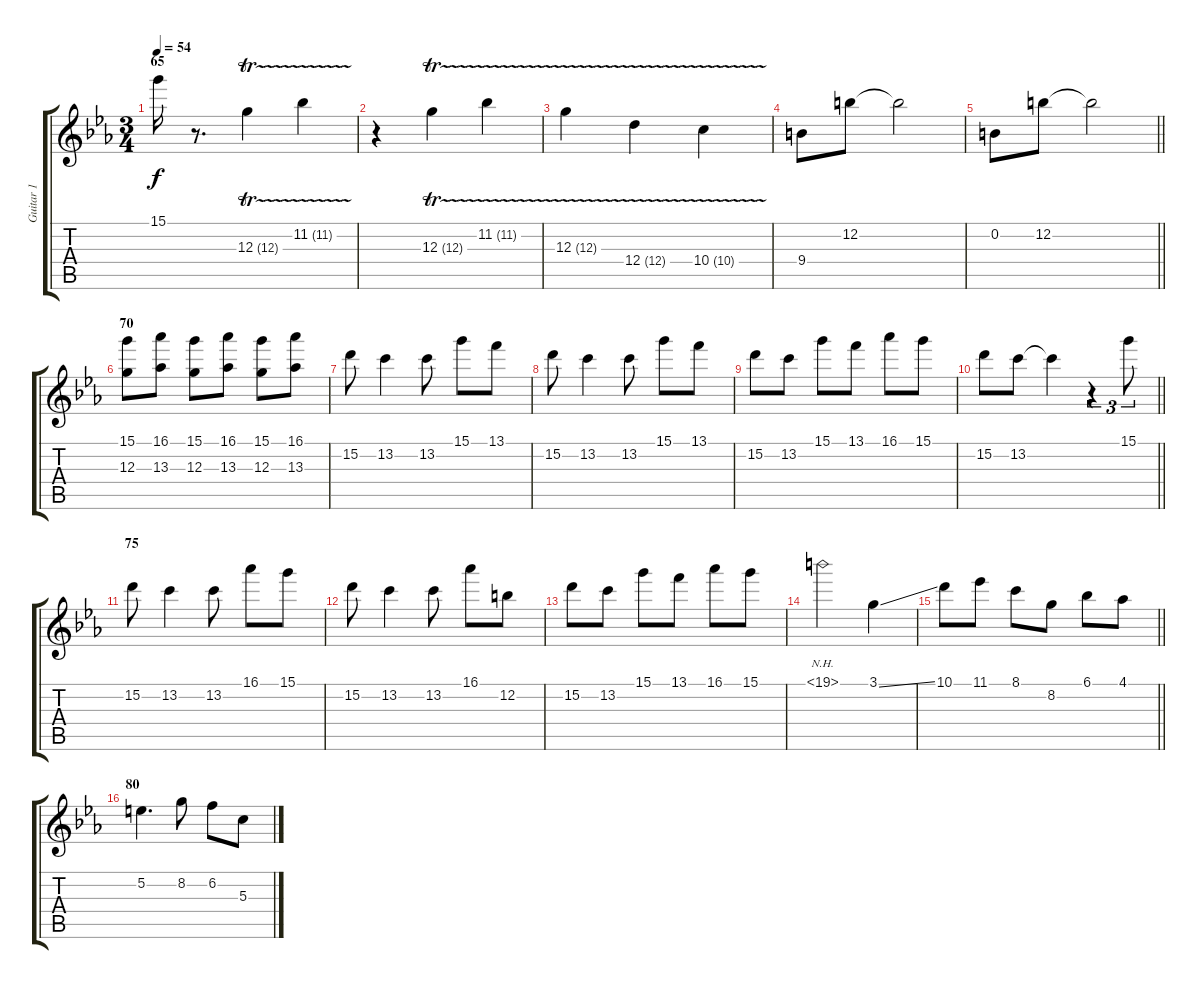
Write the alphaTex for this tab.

\track ("Guitar 1" "Guitar 1") {instrument acousticguitarnylon}
\staff {score tabs}
\tuning (E4 B3 G3 D3 A2 E2) {hide}
\ts (3 4)
\section ("" "65")
\tempo 54
\clef g2
\ks eb
15.1{t}.16{dy f} r.8{d} 12.3{tr (12 64)}.4 11.2{tr (11 64)}.4 |
r.4 12.3{tr (12 64)}.4 11.2{tr (11 64)}.4 |
12.3{tr (12 64)}.4 12.4{tr (12 64)}.4 10.4{tr (10 64)}.4 |
9.4.8 12.2.8 12.2{t}.2 |
\barLineRight lightlight
0.2.8 12.2.8 12.2{t}.2 |
\section ("" "70")
(15.1 12.3).8 (16.1 13.3).8 (15.1 12.3).8 (16.1 13.3).8 (15.1 12.3).8 (16.1 13.3).8 |
15.2.8 13.2.4 13.2.8 15.1.8 13.1.8 |
15.2.8 13.2.4 13.2.8 15.1.8 13.1.8 |
15.2.8 13.2.8 15.1.8 13.1.8 16.1.8 15.1.8 |
\barLineRight lightlight
15.2.8 13.2.8 13.2{t}.4 r.4{tu (3 2)} 15.1.8{tu (3 2)} |
\section ("" "75")
15.2.8 13.2.4 13.2.8 16.1.8 15.1.8 |
15.2.8 13.2.4 13.2.8 16.1.8 12.2.8 |
15.2.8 13.2.8 15.1.8 13.1.8 16.1.8 15.1.8 |
19.1{nh}.2 3.1{ss}.4 |
\barLineRight lightlight
10.1.8 11.1.8 8.1.8 8.2.8 6.1.8 4.1.8 |
\section ("" "80")
5.2.4{d} 8.2.8 6.2.8 5.3.8
